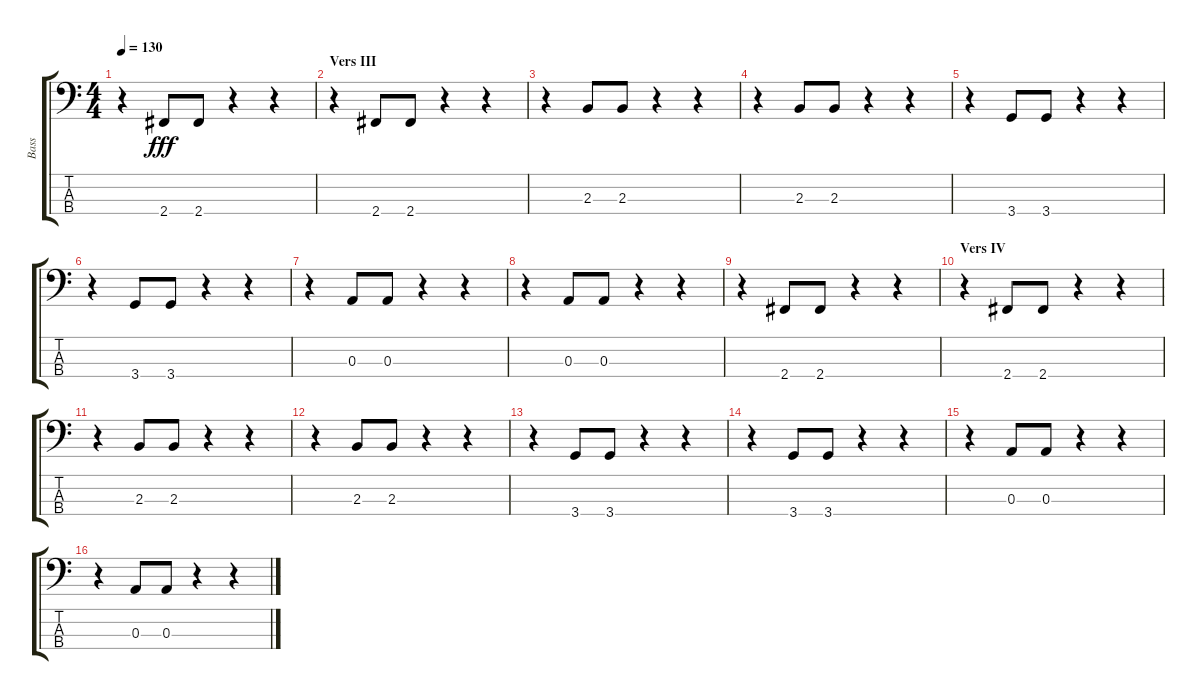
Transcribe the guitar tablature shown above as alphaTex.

\track ("Bass" "Bass") {instrument electricbasspick}
\staff {score tabs}
\tuning (G2 D2 A1 E1) {hide}
\ts (4 4)
\tempo 130
\clef f4
\ks c
r.4{dy fff} 2.4.8 2.4.8 r.4 r.4 |
\section ("" "Vers III")
r.4 2.4.8 2.4.8 r.4 r.4 |
r.4 2.3.8 2.3.8 r.4 r.4 |
r.4 2.3.8 2.3.8 r.4 r.4 |
r.4 3.4.8 3.4.8 r.4 r.4 |
r.4 3.4.8 3.4.8 r.4 r.4 |
r.4 0.3.8 0.3.8 r.4 r.4 |
r.4 0.3.8 0.3.8 r.4 r.4 |
r.4 2.4.8 2.4.8 r.4 r.4 |
\section ("" "Vers IV")
r.4 2.4.8 2.4.8 r.4 r.4 |
r.4 2.3.8 2.3.8 r.4 r.4 |
r.4 2.3.8 2.3.8 r.4 r.4 |
r.4 3.4.8 3.4.8 r.4 r.4 |
r.4 3.4.8 3.4.8 r.4 r.4 |
r.4 0.3.8 0.3.8 r.4 r.4 |
r.4 0.3.8 0.3.8 r.4 r.4
